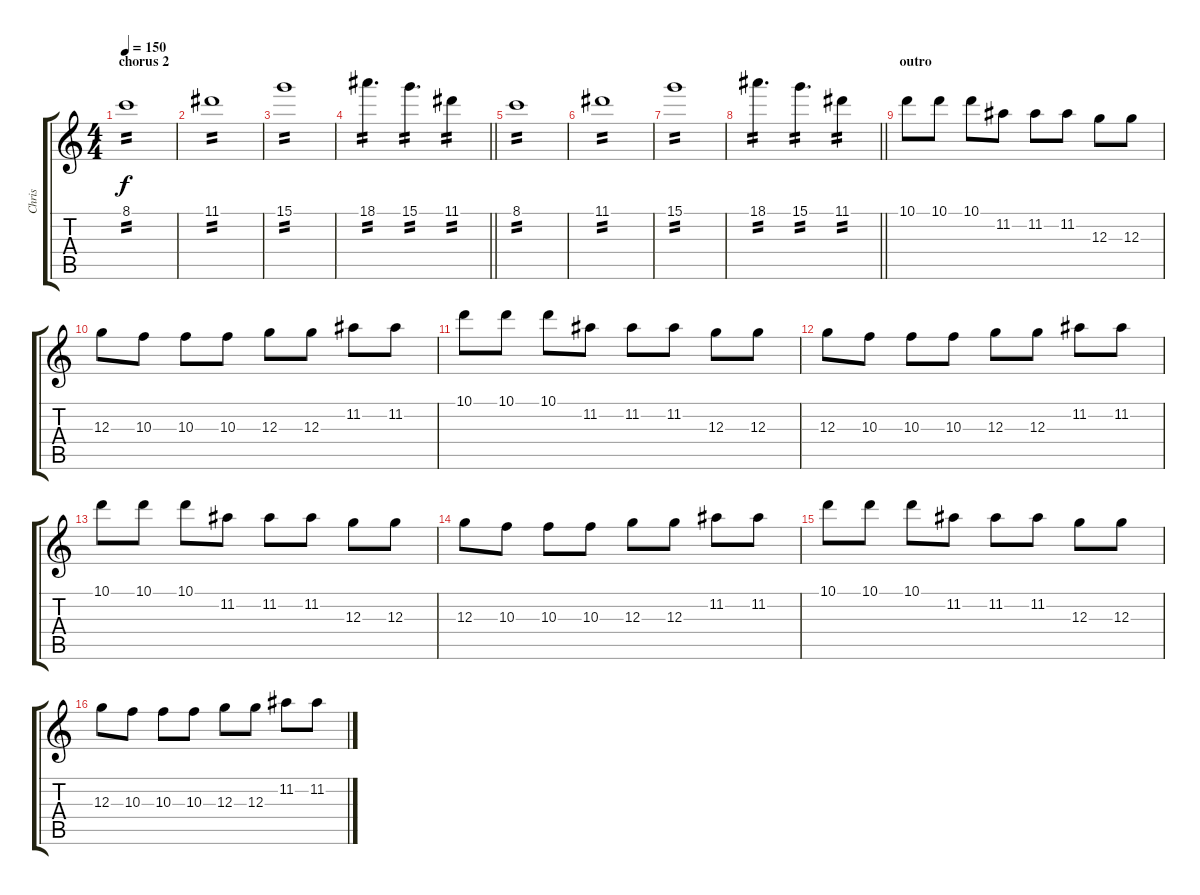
\track ("Chris" "Chris") {instrument overdrivenguitar}
\staff {score tabs}
\tuning (E4 B3 G3 D3 A2 E2) {hide}
\ts (4 4)
\section ("" "chorus 2")
\tempo 150
\clef g2
\ks c
8.1.1{tp 2 dy f} |
11.1.1{tp 2} |
15.1.1{tp 2} |
\barLineRight lightlight
18.1.4{d tp 2} 15.1.4{d tp 2} 11.1.4{tp 2} |
8.1.1{tp 2} |
11.1.1{tp 2} |
15.1.1{tp 2} |
\barLineRight lightlight
18.1.4{d tp 2} 15.1.4{d tp 2} 11.1.4{tp 2} |
\section ("" "outro")
10.1.8 10.1.8 10.1.8 11.2.8 11.2.8 11.2.8 12.3.8 12.3.8 |
12.3.8 10.3.8 10.3.8 10.3.8 12.3.8 12.3.8 11.2.8 11.2.8 |
10.1.8 10.1.8 10.1.8 11.2.8 11.2.8 11.2.8 12.3.8 12.3.8 |
12.3.8 10.3.8 10.3.8 10.3.8 12.3.8 12.3.8 11.2.8 11.2.8 |
10.1.8 10.1.8 10.1.8 11.2.8 11.2.8 11.2.8 12.3.8 12.3.8 |
12.3.8 10.3.8 10.3.8 10.3.8 12.3.8 12.3.8 11.2.8 11.2.8 |
10.1.8 10.1.8 10.1.8 11.2.8 11.2.8 11.2.8 12.3.8 12.3.8 |
12.3.8 10.3.8 10.3.8 10.3.8 12.3.8 12.3.8 11.2.8 11.2.8
